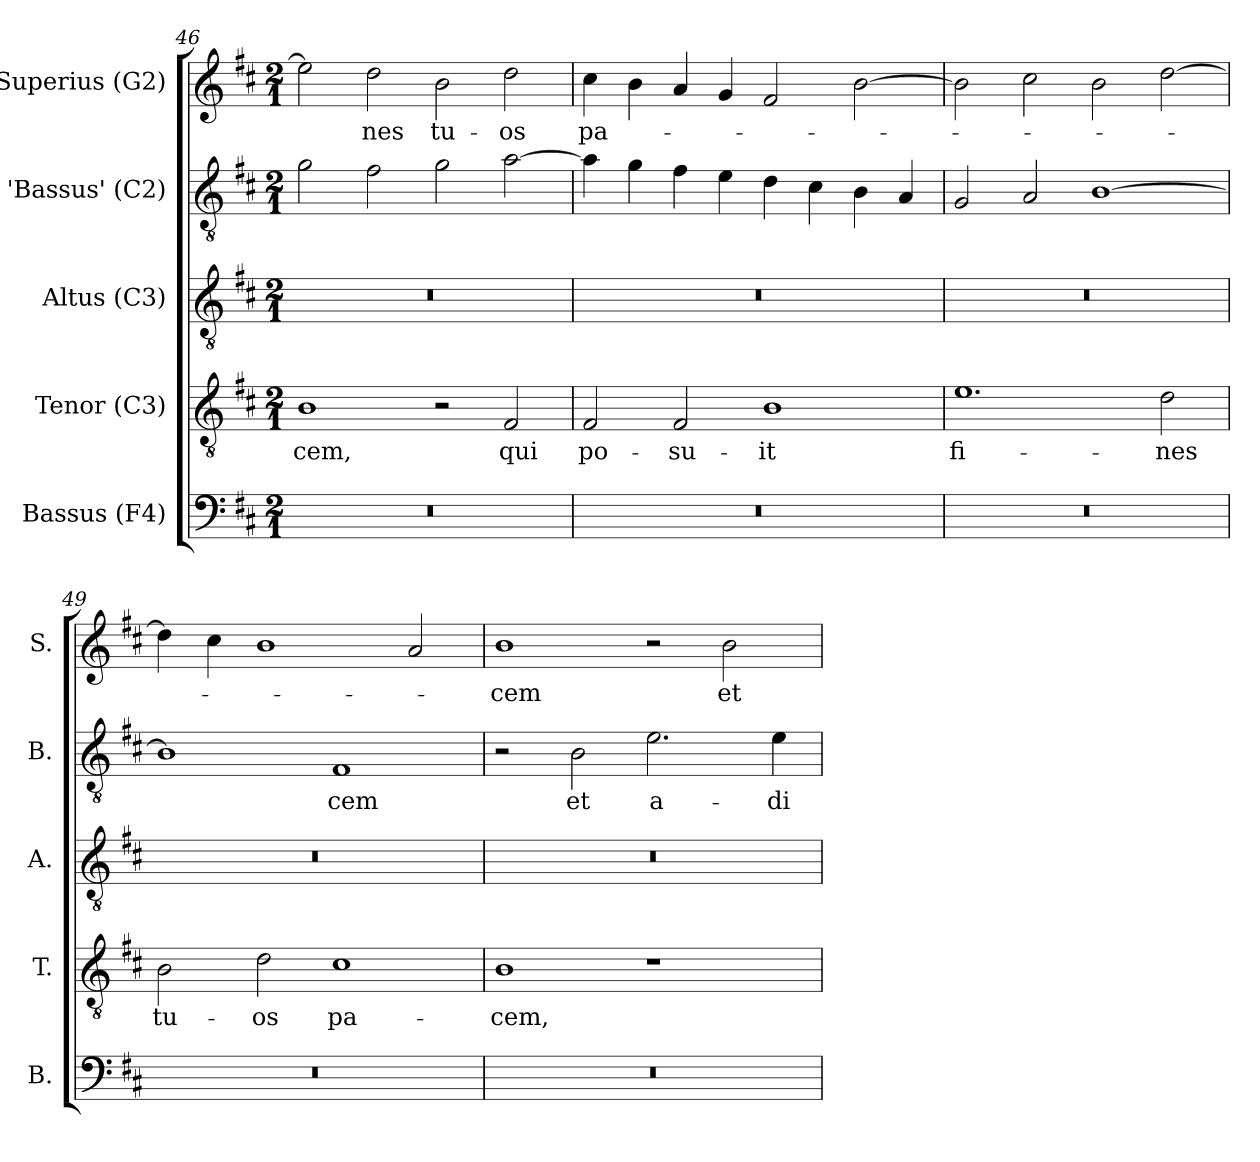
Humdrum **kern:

**kern	**kern	**text	**kern	**kern	**text	**kern	**text
*part5	*part4	*part4	*part3	*part2	*part2	*part1	*part1
*staff5	*staff4	*staff4	*staff3	*staff2	*staff2	*staff1	*staff1
*I"Bassus (F4)	*I"Tenor (C3)	*	*I"Altus (C3)	*I"'Bassus' (C2)	*	*I"Superius (G2)	*
*I'B.	*I'T.	*	*I'A.	*I'B.	*	*I'S.	*
*clefF4	*clefGv2	*	*clefGv2	*clefGv2	*	*clefG2	*
*	*	*	*ITrd7c12	*ITrd7c12	*	*	*
*k[f#c#]	*k[f#c#]	*	*k[f#c#]	*k[f#c#]	*	*k[f#c#]	*
*D:	*D:	*	*D:	*D:	*	*D:	*
*M2/1	*M2/1	*	*M2/1	*M2/1	*	*M2/1	*
=46	=46	=46	=46	=46	=46	=46	=46
!LO:N:vis=1	!	!	!	!	!	!	!
!	!	!LO:LY:b:color=#000000	!LO:N:vis=1	!	!	!	!
0r	1Bi	-cem,	0r	2Gi\	.	2eei\]	.
!	!	!	!	!	!	!	!LO:LY:b:color=#000000
.	.	.	.	2F#i\	.	2ddi\	-nes
!	!	!	!	!	!	!	!LO:LY:b:color=#000000
.	2r	.	.	2Gi\	.	2bi\	tu-
!	!	!LO:LY:b:color=#000000	!	!	!	!	!
!	!	!	!	!	!	!	!LO:LY:b:color=#000000
.	2F#i/	qui	.	[2Ai\	.	2ddi\	-os
=47	=47	=47	=47	=47	=47	=47	=47
!LO:N:vis=1	!	!	!	!	!	!	!
!	!	!LO:LY:b:color=#000000	!LO:N:vis=1	!	!	!	!
!	!	!	!	!	!	!	!LO:LY:b:color=#000000
0r	2F#i/	po-	0r	4Ai\]	.	4cc#i\	pa-
.	.	.	.	4Gi\	.	4bi\	.
!	!	!LO:LY:b:color=#000000	!	!	!	!	!
.	2F#i/	-su-	.	4F#i\	.	4ai/	.
.	.	.	.	4Ei\	.	4gi/	.
!	!	!LO:LY:b:color=#000000	!	!	!	!	!
.	1Bi	-it	.	4Di\	.	2f#i/	.
.	.	.	.	4C#i\	.	.	.
.	.	.	.	4BBi\	.	[2bi\	.
.	.	.	.	4AAi/	.	.	.
=48	=48	=48	=48	=48	=48	=48	=48
!LO:N:vis=1	!	!	!	!	!	!	!
!	!	!LO:LY:b:color=#000000	!LO:N:vis=1	!	!	!	!
0r	1.ei	fi-	0r	2GGi/	.	2bi\]	.
.	.	.	.	2AAi/	.	2cc#i\	.
.	.	.	.	[1BBi	.	2bi\	.
!	!	!LO:LY:b:color=#000000	!	!	!	!	!
.	2di\	-nes	.	.	.	[2ddi\	.
=49	=49	=49	=49	=49	=49	=49	=49
!LO:N:vis=1	!	!	!	!	!	!	!
!	!	!LO:LY:b:color=#000000	!LO:N:vis=1	!	!	!	!
0r	2Bi\	tu-	0r	1BBi]	.	4ddi\]	.
.	.	.	.	.	.	4cc#i\	.
!	!	!LO:LY:b:color=#000000	!	!	!	!	!
.	2di\	-os	.	.	.	1bi	.
!	!	!LO:LY:b:color=#000000	!	!	!	!	!
!	!	!	!	!	!LO:LY:b:color=#000000	!	!
.	1c#i	pa-	.	1FF#i	-cem	.	.
.	.	.	.	.	.	2ai/	.
!!LO:PB:g=z
=50	=50	=50	=50	=50	=50	=50	=50
!LO:N:vis=1	!	!	!	!	!	!	!
!	!	!LO:LY:b:color=#000000	!LO:N:vis=1	!	!	!	!
!	!	!	!	!	!	!	!LO:LY:b:color=#000000
0r	1Bi	-cem,	0r	2r	.	1bi	-cem
!	!	!	!	!	!LO:LY:b:color=#000000	!	!
.	.	.	.	2BBi\	et	.	.
!	!	!	!	!	!LO:LY:b:color=#000000	!	!
.	1r	.	.	2.Ei\	a-	2r	.
!	!	!	!	!	!	!	!LO:LY:b:color=#000000
.	.	.	.	.	.	2bi\	et
!	!	!	!	!	!LO:LY:b:color=#000000	!	!
.	.	.	.	4Ei\	-di-	.	.
=	=	=	=	=	=	=	=
*-	*-	*-	*-	*-	*-	*-	*-
